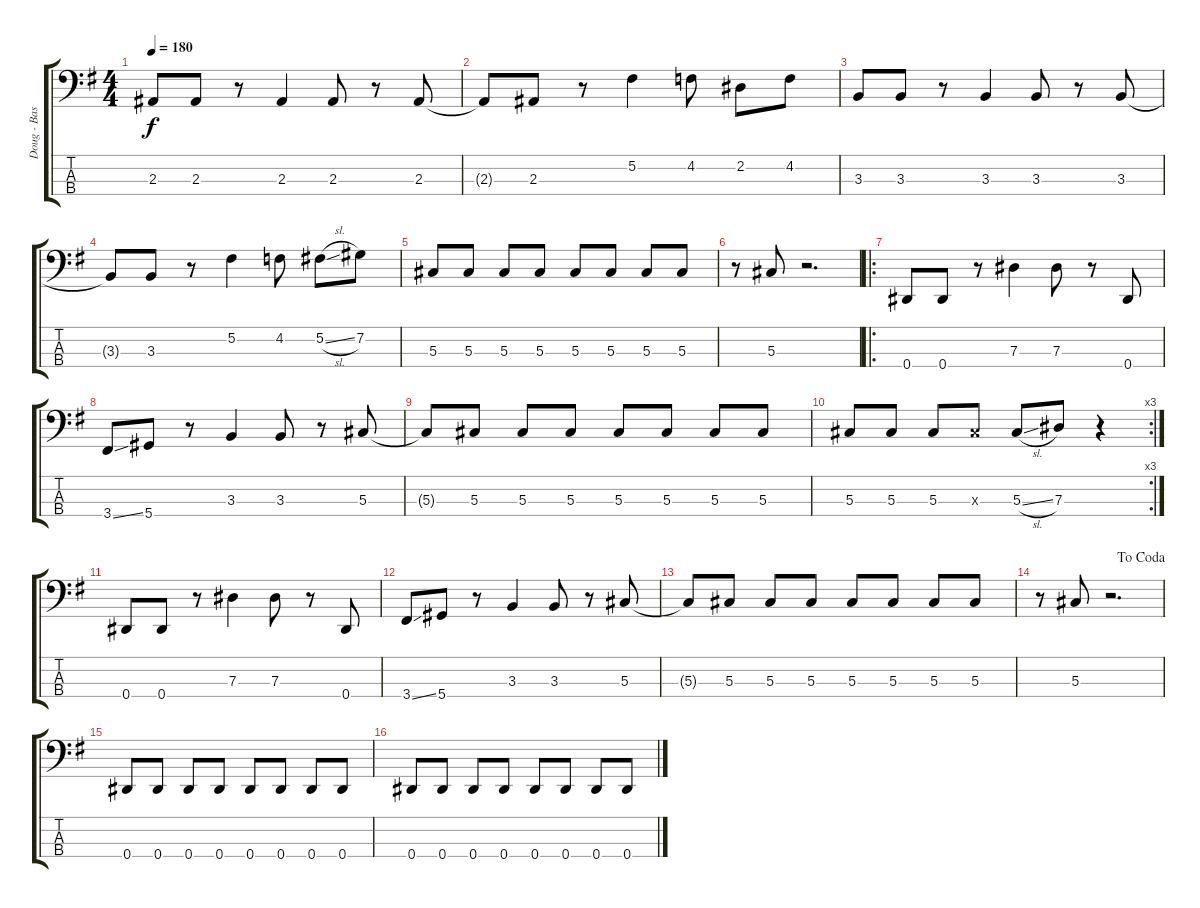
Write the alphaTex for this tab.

\track ("Doug - Bass Guitar" "Doug - Bas") {instrument electricbassfinger}
\staff {score tabs}
\tuning (Gb2 Db2 Ab1 Eb1) {hide}
\ts (4 4)
\tempo 180
\clef f4
\ks g
2.3.8{dy f} 2.3.8 r.8 2.3.4 2.3.8 r.8 2.3.8 |
2.3{t}.8 2.3.8 r.8 5.2.4 4.2.8 2.2.8 4.2.8 |
3.3.8 3.3.8 r.8 3.3.4 3.3.8 r.8 3.3.8 |
3.3{t}.8 3.3.8 r.8 5.2.4 4.2.8 5.2{sl}.8 7.2.8 |
5.3.8 5.3.8 5.3.8 5.3.8 5.3.8 5.3.8 5.3.8 5.3.8 |
r.8 5.3.8 r.2{d} |
\ro
0.4.8 0.4.8 r.8 7.3.4 7.3.8 r.8 0.4.8 |
3.4{ss}.8 5.4.8 r.8 3.3.4 3.3.8 r.8 5.3.8 |
5.3{t}.8 5.3.8 5.3.8 5.3.8 5.3.8 5.3.8 5.3.8 5.3.8 |
\rc 3
5.3.8 5.3.8 5.3.8 5.3{x}.8 5.3{sl}.8 7.3.8 r.4 |
0.4.8 0.4.8 r.8 7.3.4 7.3.8 r.8 0.4.8 |
3.4{ss}.8 5.4.8 r.8 3.3.4 3.3.8 r.8 5.3.8 |
5.3{t}.8 5.3.8 5.3.8 5.3.8 5.3.8 5.3.8 5.3.8 5.3.8 |
\jump dacoda
r.8 5.3.8 r.2{d} |
0.4.8 0.4.8 0.4.8 0.4.8 0.4.8 0.4.8 0.4.8 0.4.8 |
0.4.8 0.4.8 0.4.8 0.4.8 0.4.8 0.4.8 0.4.8 0.4.8
